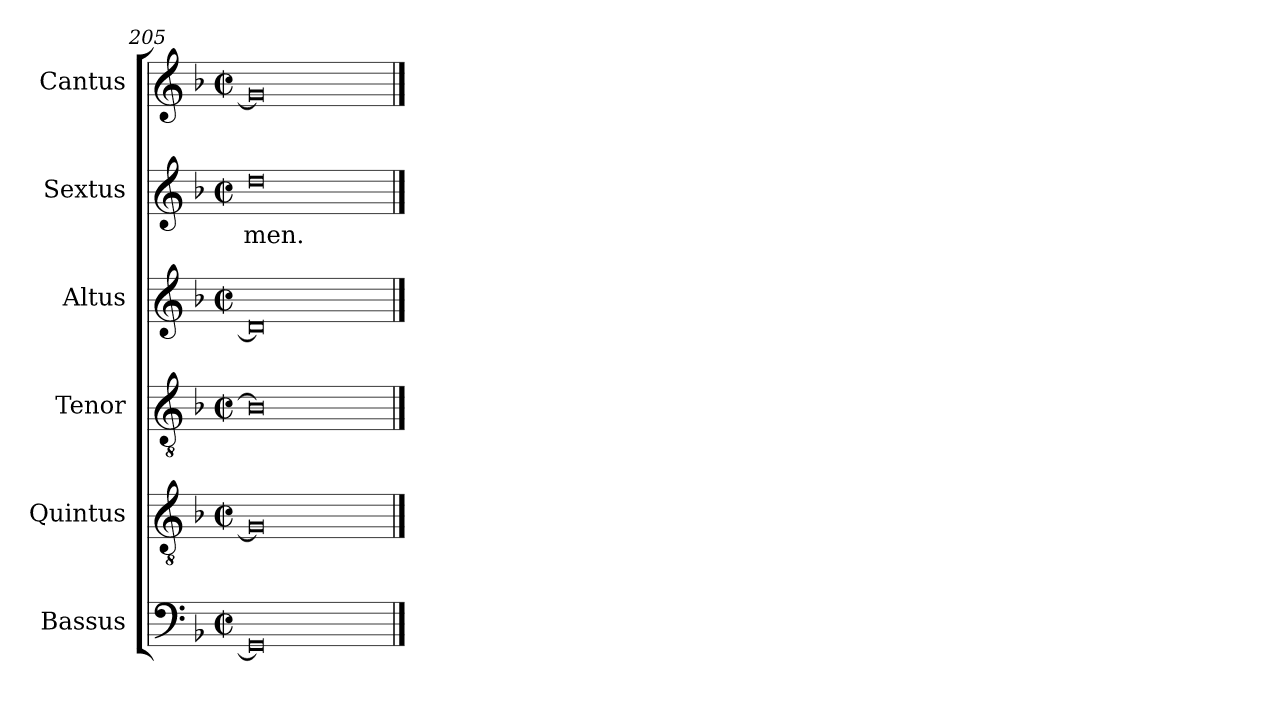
**kern	**text	**kern	**text	**kern	**text	**kern	**text	**kern	**text	**kern	**text
*part6	*part6	*part5	*part5	*part4	*part4	*part3	*part3	*part2	*part2	*part1	*part1
*staff6	*staff6	*staff5	*staff5	*staff4	*staff4	*staff3	*staff3	*staff2	*staff2	*staff1	*staff1
*I"Bassus	*	*I"Quintus	*	*I"Tenor	*	*I"Altus	*	*I"Sextus	*	*I"Cantus	*
*I'B	*	*I'Q	*	*I'T	*	*I'A	*	*I'S	*	*I'C	*
*clefF4	*	*clefGv2	*	*clefGv2	*	*clefG2	*	*clefG2	*	*clefG2	*
*k[b-]	*	*k[b-]	*	*k[b-]	*	*k[b-]	*	*k[b-]	*	*k[b-]	*
*F:	*	*F:	*	*F:	*	*F:	*	*F:	*	*F:	*
*M2/2	*	*M2/2	*	*M2/2	*	*M2/2	*	*M2/2	*	*M2/2	*
*met(c|)	*	*met(c|)	*	*met(c|)	*	*met(c|)	*	*met(c|)	*	*met(c|)	*
=205	=205	=205	=205	=205	=205	=205	=205	=205	=205	=205	=205
!	!LO:LY:b:cj	!	!LO:LY:b:cj	!	!LO:LY:b:cj	!	!LO:LY:b:cj	!	!LO:LY:b:cj	!	!LO:LY:b:cj
0GG]	.	0G]	.	0B]	.	0d]	.	0dd	men.	0g]	.
==	==	==	==	==	==	==	==	==	==	==	==
*-	*-	*-	*-	*-	*-	*-	*-	*-	*-	*-	*-
